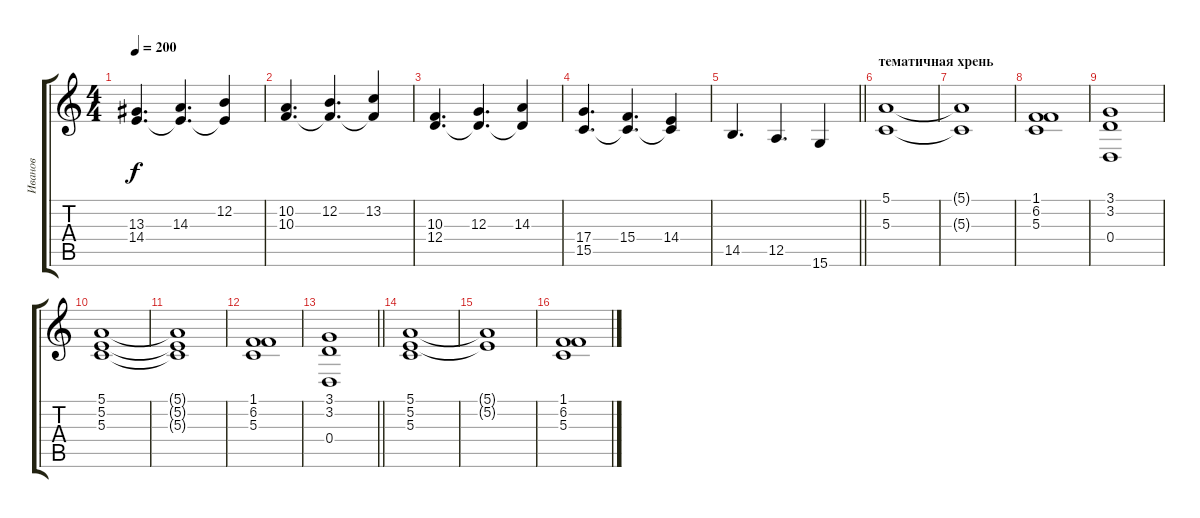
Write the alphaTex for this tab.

\track ("Иванов" "Иванов") {instrument vibraphone}
\staff {score tabs}
\tuning (E4 B3 G3 D3 A2 E2) {hide}
\ts (4 4)
\tempo 200
\clef g2
\ks c
(13.3 14.4).4{d dy f} (14.3 14.4{t}).4{d} (12.2 14.4{t}).4 |
(10.2 10.3).4{d} (12.2 10.3{t}).4{d} (13.2 10.3{t}).4 |
(10.3 12.4).4{d} (12.3 12.4{t}).4{d} (14.3 12.4{t}).4 |
(17.4 15.5).4{d} (15.4 15.5{t}).4{d} (14.4 15.5{t}).4 |
\barLineRight lightlight
14.5.4{d} 12.5.4{d} 15.6.4 |
\section ("" "тематичная хрень")
(5.1 5.3).1{volume 9} |
(5.1{t} 5.3{t}).1 |
(1.1 6.2 5.3).1 |
(3.1 3.2 0.4).1 |
(5.1 5.2 5.3).1 |
(5.1{t} 5.2{t} 5.3{t}).1 |
(1.1 6.2 5.3).1 |
\barLineRight lightlight
(3.1 3.2 0.4).1 |
(5.1 5.2 5.3).1{volume 9} |
(5.1{t} 5.2{t}).1 |
(1.1 6.2 5.3).1
